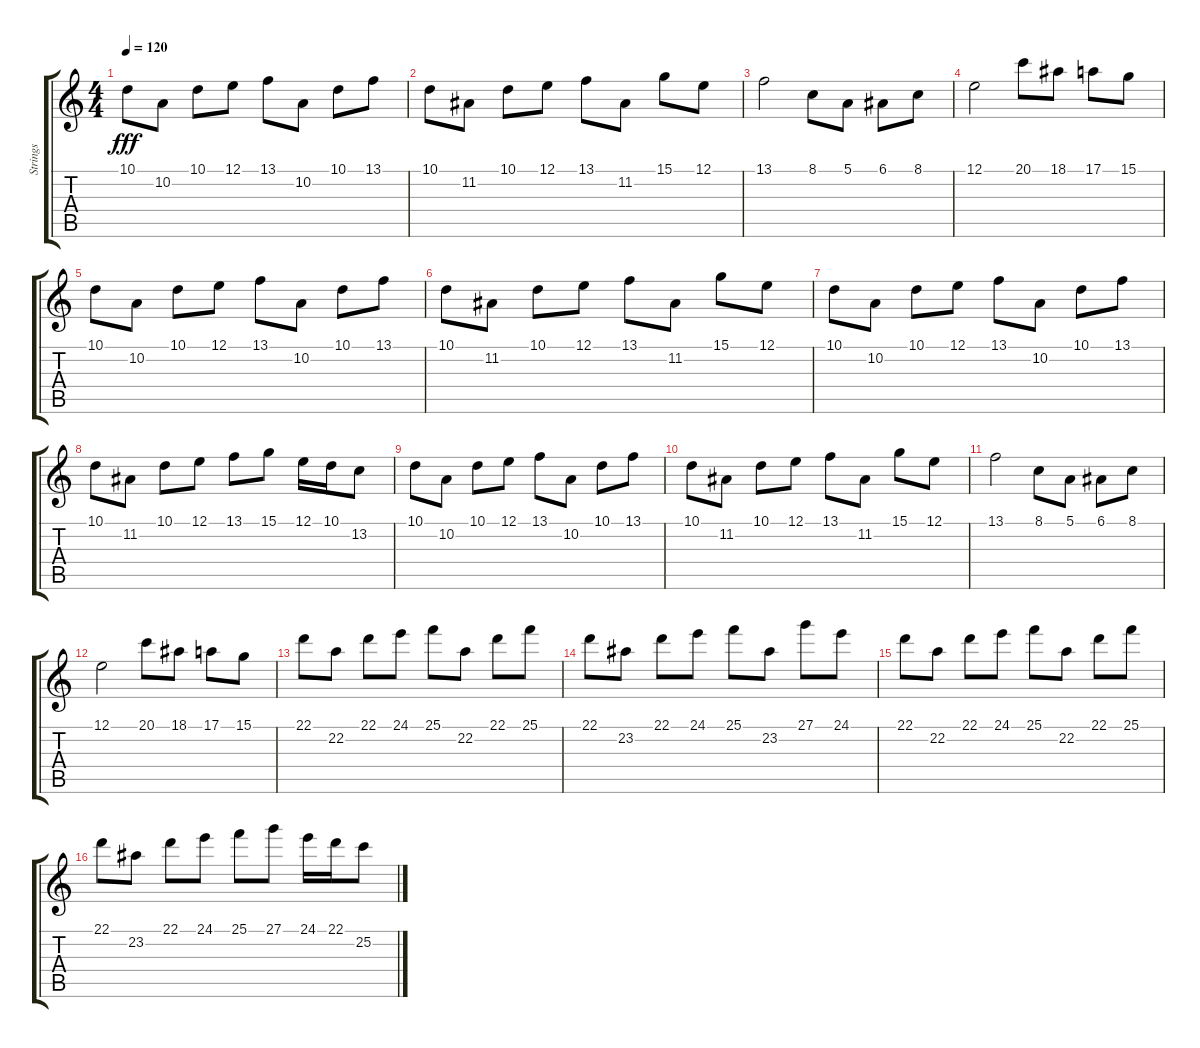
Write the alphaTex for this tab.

\track ("Strings " "Strings ") {instrument stringensemble2}
\staff {score tabs}
\tuning (E4 B3 G3 D3 A2 E2) {hide}
\ts (4 4)
\tempo 120
\clef g2
\ks c
10.1.8{dy fff} 10.2.8 10.1.8 12.1.8 13.1.8 10.2.8 10.1.8 13.1.8 |
10.1.8 11.2.8 10.1.8 12.1.8 13.1.8 11.2.8 15.1.8 12.1.8 |
13.1.2 8.1.8 5.1.8 6.1.8 8.1.8 |
12.1.2 20.1.8 18.1.8 17.1.8 15.1.8 |
10.1.8 10.2.8 10.1.8 12.1.8 13.1.8 10.2.8 10.1.8 13.1.8 |
10.1.8 11.2.8 10.1.8 12.1.8 13.1.8 11.2.8 15.1.8 12.1.8 |
10.1.8 10.2.8 10.1.8 12.1.8 13.1.8 10.2.8 10.1.8 13.1.8 |
10.1.8 11.2.8 10.1.8 12.1.8 13.1.8 15.1.8 12.1.16 10.1.16 13.2.8 |
10.1.8 10.2.8 10.1.8 12.1.8 13.1.8 10.2.8 10.1.8 13.1.8 |
10.1.8 11.2.8 10.1.8 12.1.8 13.1.8 11.2.8 15.1.8 12.1.8 |
13.1.2 8.1.8 5.1.8 6.1.8 8.1.8 |
12.1.2 20.1.8 18.1.8 17.1.8 15.1.8 |
22.1.8 22.2.8 22.1.8 24.1.8 25.1.8 22.2.8 22.1.8 25.1.8 |
22.1.8 23.2.8 22.1.8 24.1.8 25.1.8 23.2.8 27.1.8 24.1.8 |
22.1.8 22.2.8 22.1.8 24.1.8 25.1.8 22.2.8 22.1.8 25.1.8 |
22.1.8 23.2.8 22.1.8 24.1.8 25.1.8 27.1.8 24.1.16 22.1.16 25.2.8
